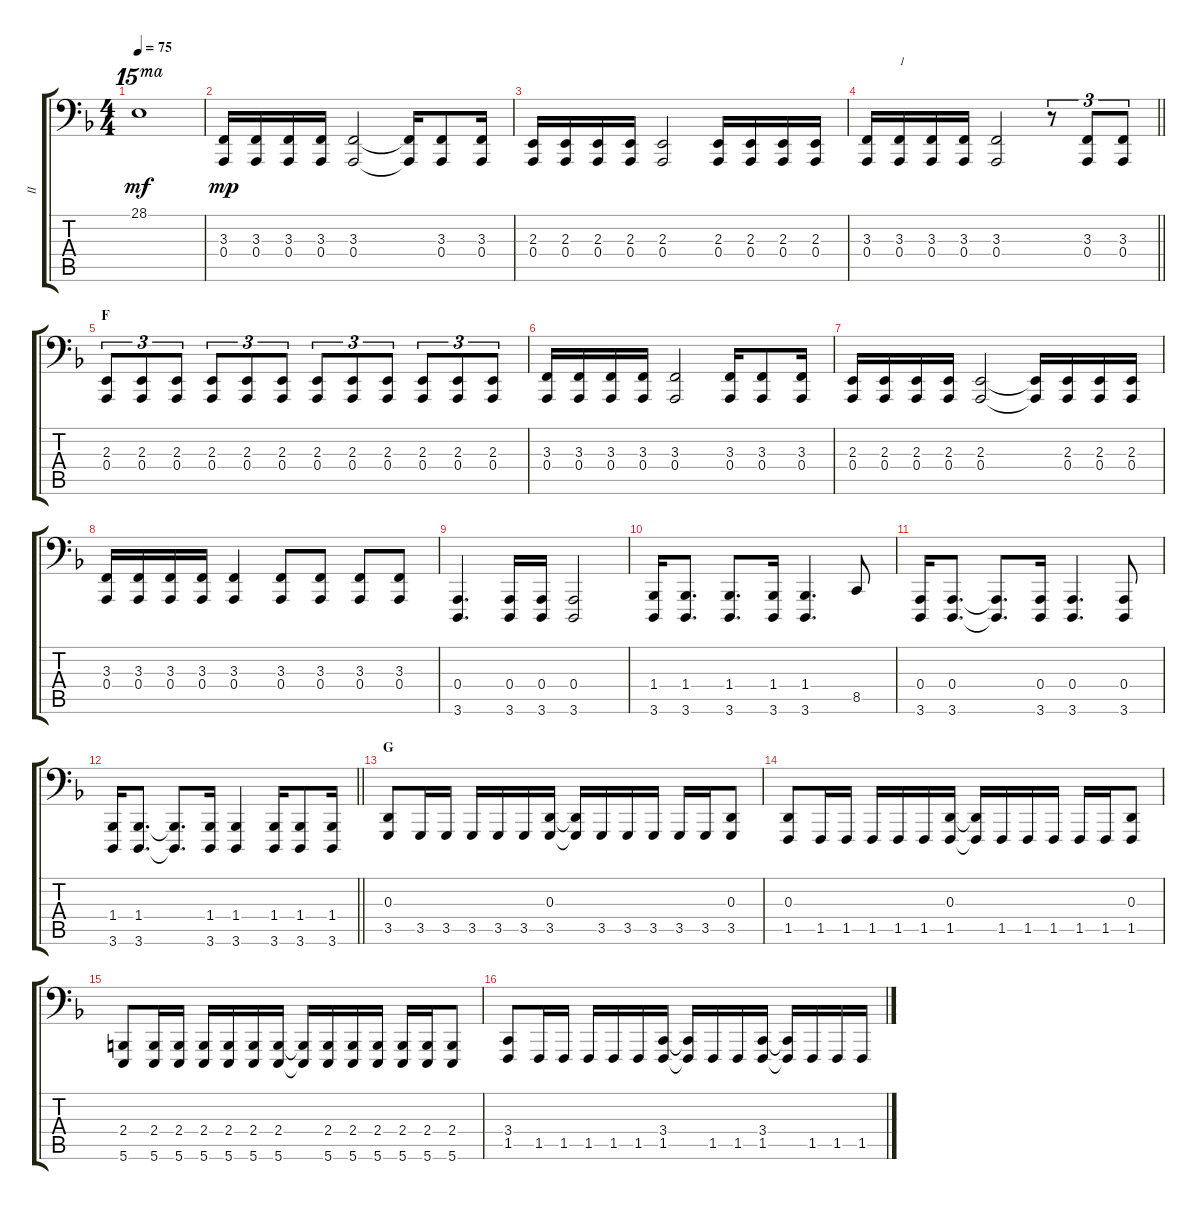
\track ("II" "II") {instrument cello}
\staff {score tabs}
\tuning (C3 G2 D2 A1 E1 B0) {hide}
\ts (4 4)
\tempo 75
\clef f4
\ks dminor
28.1.1{ot 15ma dy mf} |
(3.3 0.4).16{dy mp} (3.3 0.4).16 (3.3 0.4).16 (3.3 0.4).16 (3.3 0.4).2 (3.3{t} 0.4{t}).16 (3.3 0.4).8 (3.3 0.4).16 |
(2.3 0.4).16 (2.3 0.4).16 (2.3 0.4).16 (2.3 0.4).16 (2.3 0.4).2 (2.3 0.4).16 (2.3 0.4).16 (2.3 0.4).16 (2.3 0.4).16 |
\barLineRight lightlight
(3.3 0.4).16 (3.3 0.4).16{txt "1"} (3.3 0.4).16 (3.3 0.4).16 (3.3 0.4).2 r.8{tu (3 2)} (3.3 0.4).8{tu (3 2)} (3.3 0.4).8{tu (3 2)} |
\section ("" "F")
(2.3 0.4).8{tu (3 2)} (2.3 0.4).8{tu (3 2)} (2.3 0.4).8{tu (3 2)} (2.3 0.4).8{tu (3 2)} (2.3 0.4).8{tu (3 2)} (2.3 0.4).8{tu (3 2)} (2.3 0.4).8{tu (3 2)} (2.3 0.4).8{tu (3 2)} (2.3 0.4).8{tu (3 2)} (2.3 0.4).8{tu (3 2)} (2.3 0.4).8{tu (3 2)} (2.3 0.4).8{tu (3 2)} |
(3.3 0.4).16 (3.3 0.4).16 (3.3 0.4).16 (3.3 0.4).16 (3.3 0.4).2 (3.3 0.4).16 (3.3 0.4).8 (3.3 0.4).16 |
(2.3 0.4).16 (2.3 0.4).16 (2.3 0.4).16 (2.3 0.4).16 (2.3 0.4).2 (2.3{t} 0.4{t}).16 (2.3 0.4).16 (2.3 0.4).16 (2.3 0.4).16 |
(3.3 0.4).16 (3.3 0.4).16 (3.3 0.4).16 (3.3 0.4).16 (3.3 0.4).4 (3.3 0.4).8 (3.3 0.4).8 (3.3 0.4).8 (3.3 0.4).8 |
(0.4 3.6).4{d} (0.4 3.6).16 (0.4 3.6).16 (0.4 3.6).2 |
(1.4 3.6).16 (1.4 3.6).8{d} (1.4 3.6).8{d} (1.4 3.6).16 (1.4 3.6).4{d} 8.5.8 |
(0.4 3.6).16 (0.4 3.6).8{d} (0.4{t} 3.6{t}).8{d} (0.4 3.6).16 (0.4 3.6).4{d} (0.4 3.6).8 |
\barLineRight lightlight
(1.4 3.6).16 (1.4 3.6).8{d} (1.4{t} 3.6{t}).8{d} (1.4 3.6).16 (1.4 3.6).4 (1.4 3.6).16 (1.4 3.6).8 (1.4 3.6).16 |
\section ("" "G")
(0.3 3.5).8 3.5.16 3.5.16 3.5.16 3.5.16 3.5.16 (0.3 3.5).16 (0.3{t} 3.5{t}).16 3.5.16 3.5.16 3.5.16 3.5.16 3.5.16 (0.3 3.5).8 |
(0.3 1.5).8 1.5.16 1.5.16 1.5.16 1.5.16 1.5.16 (0.3 1.5).16 (0.3{t} 1.5{t}).16 1.5.16 1.5.16 1.5.16 1.5.16 1.5.16 (0.3 1.5).8 |
(2.4 5.6).8 (2.4 5.6).16 (2.4 5.6).16 (2.4 5.6).16 (2.4 5.6).16 (2.4 5.6).16 (2.4 5.6).16 (2.4{t} 5.6{t}).16 (2.4 5.6).16 (2.4 5.6).16 (2.4 5.6).16 (2.4 5.6).16 (2.4 5.6).16 (2.4 5.6).8 |
(3.4 1.5).8 1.5.16 1.5.16 1.5.16 1.5.16 1.5.16 (3.4 1.5).16 (3.4{t} 1.5{t}).16 1.5.16 1.5.16 (3.4 1.5).16 (3.4{t} 1.5{t}).16 1.5.16 1.5.16 1.5.16
